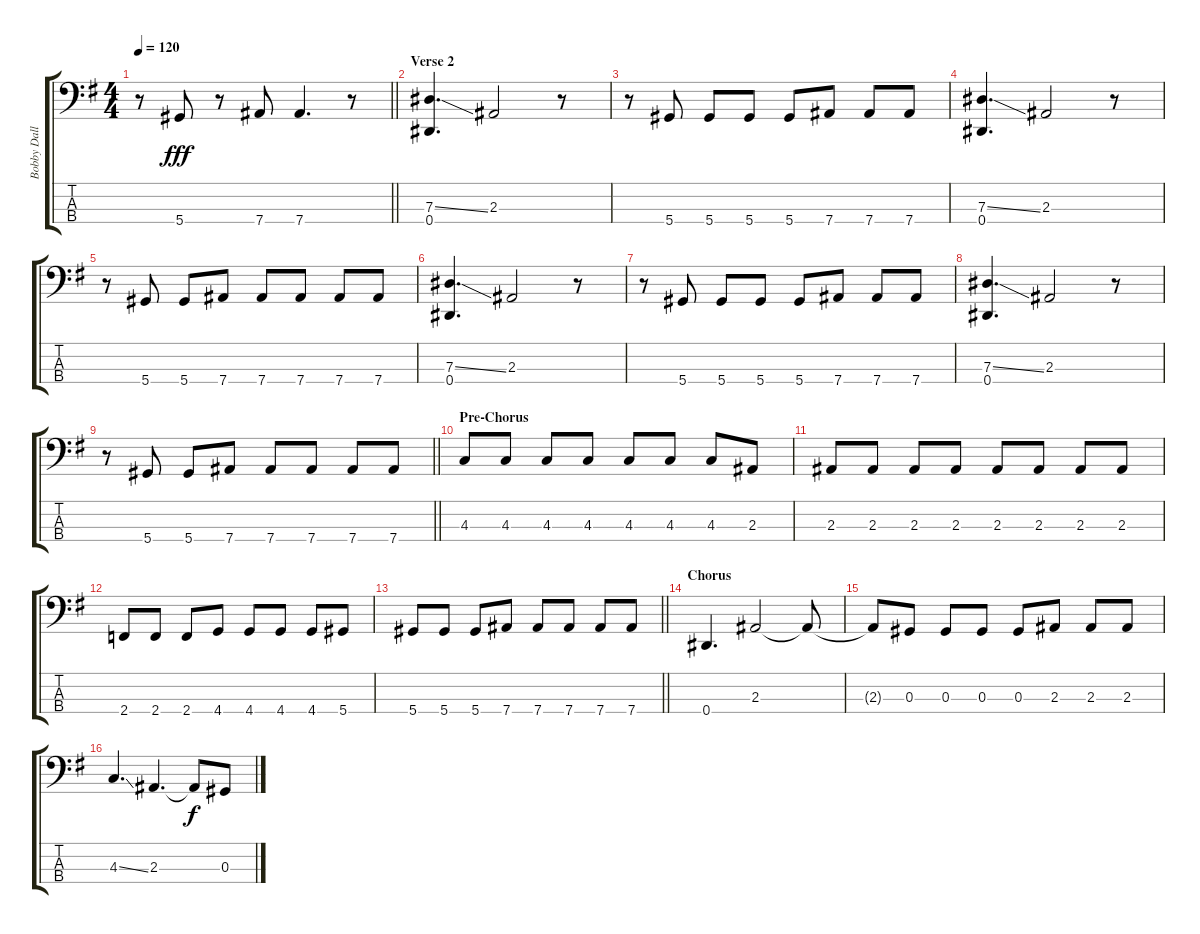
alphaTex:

\track ("Bobby Dall: Bass" "Bobby Dall") {instrument electricbassfinger}
\staff {score tabs}
\tuning (Gb2 Db2 Ab1 Eb1) {hide}
\ts (4 4)
\tempo 120
\clef f4
\barLineRight lightlight
\ks g
r.8{dy fff} 5.4.8 r.8 7.4.8 7.4.4{d} r.8 |
\section ("" "Verse 2")
(7.3{ss} 0.4).4{d} 2.3.2 r.8 |
r.8 5.4.8 5.4.8 5.4.8 5.4.8 7.4.8 7.4.8 7.4.8 |
(7.3{ss} 0.4).4{d} 2.3.2 r.8 |
r.8 5.4.8 5.4.8 7.4.8 7.4.8 7.4.8 7.4.8 7.4.8 |
(7.3{ss} 0.4).4{d} 2.3.2 r.8 |
r.8 5.4.8 5.4.8 5.4.8 5.4.8 7.4.8 7.4.8 7.4.8 |
(7.3{ss} 0.4).4{d} 2.3.2 r.8 |
\barLineRight lightlight
r.8 5.4.8 5.4.8 7.4.8 7.4.8 7.4.8 7.4.8 7.4.8 |
\section ("" "Pre-Chorus")
4.3.8 4.3.8 4.3.8 4.3.8 4.3.8 4.3.8 4.3.8 2.3.8 |
2.3.8 2.3.8 2.3.8 2.3.8 2.3.8 2.3.8 2.3.8 2.3.8 |
2.4.8 2.4.8 2.4.8 4.4.8 4.4.8 4.4.8 4.4.8 5.4.8 |
\barLineRight lightlight
5.4.8 5.4.8 5.4.8 7.4.8 7.4.8 7.4.8 7.4.8 7.4.8 |
\section ("" "Chorus")
0.4.4{d} 2.3.2 2.3{t}.8 |
2.3{t}.8 0.3.8 0.3.8 0.3.8 0.3.8 2.3.8 2.3.8 2.3.8 |
4.3{ss}.4{d} 2.3.4{d} 2.3{t}.8{dy f} 0.3.8
